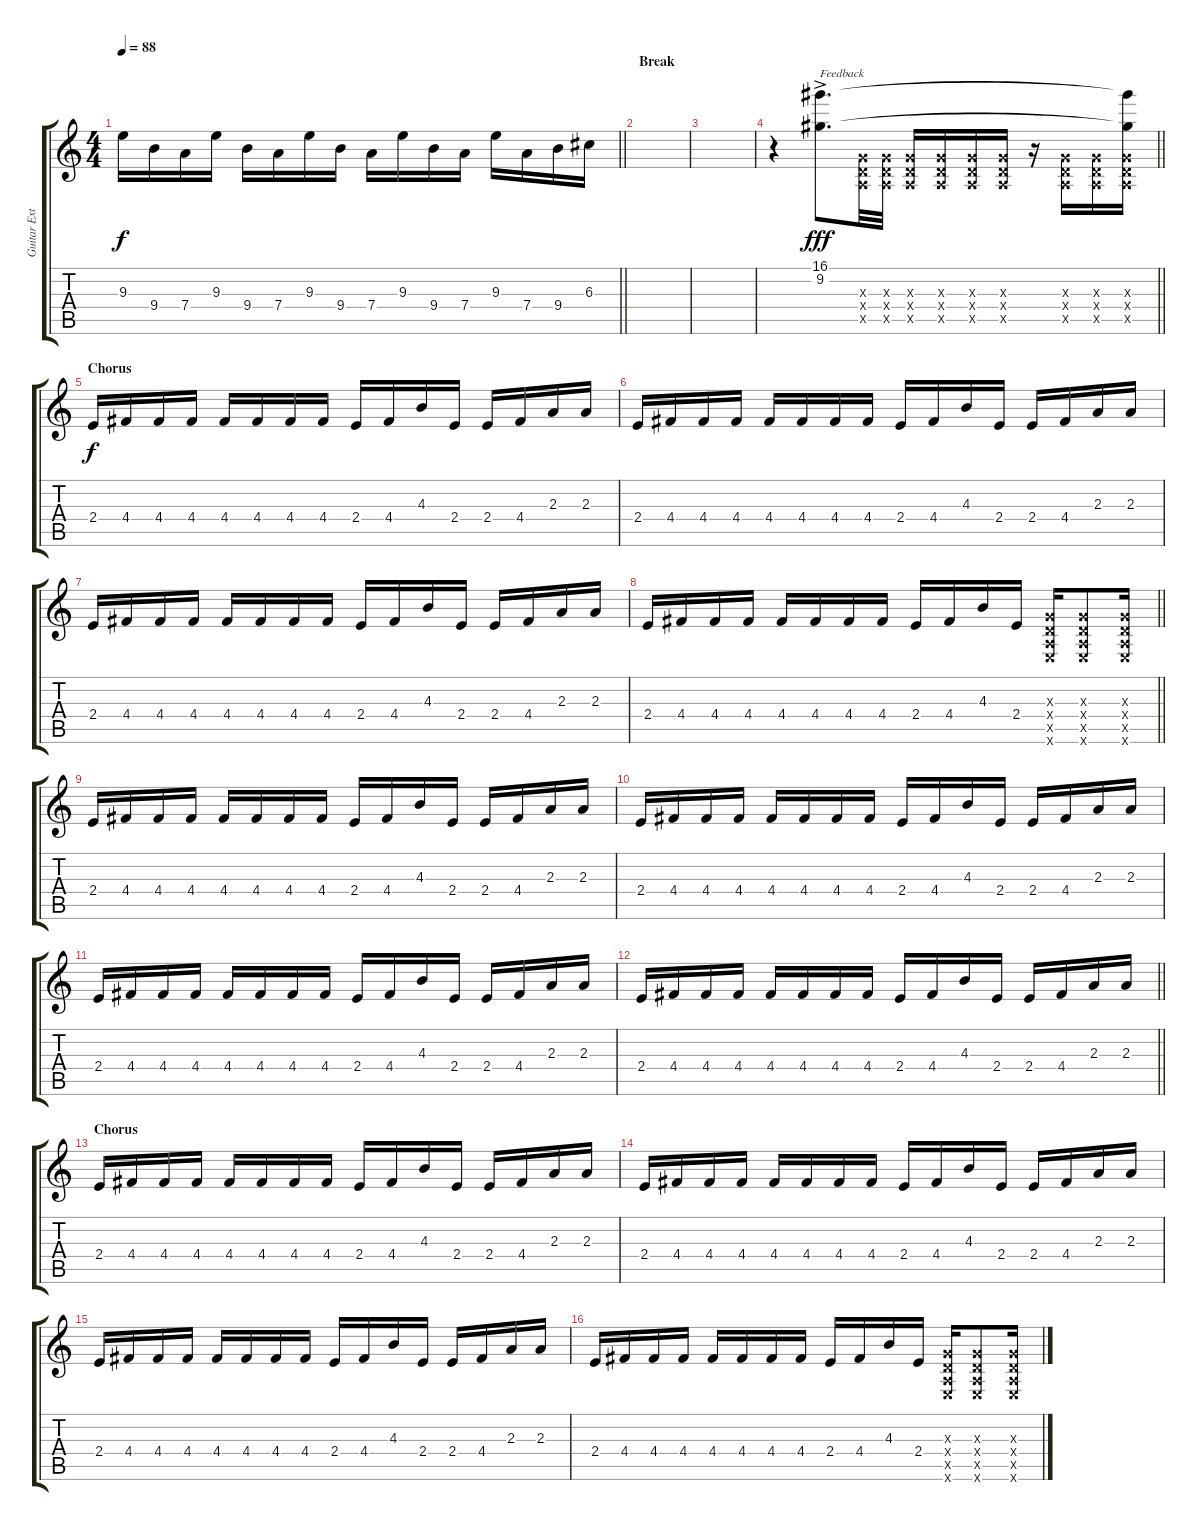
\track ("Guitar Extra" "Guitar Ext") {instrument overdrivenguitar}
\staff {score tabs}
\tuning (E4 B3 G3 D3 A2 E2) {hide}
\ts (4 4)
\tempo 88
\clef g2
\barLineRight lightlight
\ks c
9.3.16{dy f} 9.4.16 7.4.16 9.3.16 9.4.16 7.4.16 9.3.16 9.4.16 7.4.16 9.3.16 9.4.16 7.4.16 9.3.16 7.4.16 9.4.16 6.3.16 |
\section ("" "Break")
|
|
\barLineRight lightlight
r.4{volume 2 instrument overdrivenguitar} (16.1 9.2{ac}).8{d txt "Feedback" dy fff volume 11} (0.3{x} 0.4{x} 0.5{x}).32 (0.3{x} 0.4{x} 0.5{x}).32 (0.3{x} 0.4{x} 0.5{x}).16 (0.3{x} 0.4{x} 0.5{x}).16 (0.3{x} 0.4{x} 0.5{x}).16 (0.3{x} 0.4{x} 0.5{x}).16 r.16 (0.3{x} 0.4{x} 0.5{x}).16 (0.3{x} 0.4{x} 0.5{x}).16 (16.1{t} 9.2{t} 0.3{x} 0.4{x} 0.5{x}).16 |
\section ("" "Chorus")
2.4.16{dy f volume 9 balance 5 instrument overdrivenguitar} 4.4.16 4.4.16 4.4.16 4.4.16 4.4.16 4.4.16 4.4.16 2.4.16 4.4.16 4.3.16 2.4.16 2.4.16 4.4.16 2.3.16 2.3.16 |
2.4.16 4.4.16 4.4.16 4.4.16 4.4.16 4.4.16 4.4.16 4.4.16 2.4.16 4.4.16 4.3.16 2.4.16 2.4.16 4.4.16 2.3.16 2.3.16 |
2.4.16 4.4.16 4.4.16 4.4.16 4.4.16 4.4.16 4.4.16 4.4.16 2.4.16 4.4.16 4.3.16 2.4.16 2.4.16 4.4.16 2.3.16 2.3.16 |
\barLineRight lightlight
2.4.16 4.4.16 4.4.16 4.4.16 4.4.16 4.4.16 4.4.16 4.4.16 2.4.16 4.4.16 4.3.16 2.4.16 (0.3{x} 0.4{x} 0.5{x} 0.6{x}).16 (0.3{x} 0.4{x} 0.5{x} 0.6{x}).8 (0.3{x} 0.4{x} 0.5{x} 0.6{x}).16 |
2.4.16 4.4.16 4.4.16 4.4.16 4.4.16 4.4.16 4.4.16 4.4.16 2.4.16 4.4.16 4.3.16 2.4.16 2.4.16 4.4.16 2.3.16 2.3.16 |
2.4.16 4.4.16 4.4.16 4.4.16 4.4.16 4.4.16 4.4.16 4.4.16 2.4.16 4.4.16 4.3.16 2.4.16 2.4.16 4.4.16 2.3.16 2.3.16 |
2.4.16 4.4.16 4.4.16 4.4.16 4.4.16 4.4.16 4.4.16 4.4.16 2.4.16 4.4.16 4.3.16 2.4.16 2.4.16 4.4.16 2.3.16 2.3.16 |
\barLineRight lightlight
2.4.16 4.4.16 4.4.16 4.4.16 4.4.16 4.4.16 4.4.16 4.4.16 2.4.16 4.4.16 4.3.16 2.4.16 2.4.16 4.4.16 2.3.16 2.3.16 |
\section ("" "Chorus")
2.4.16 4.4.16 4.4.16 4.4.16 4.4.16 4.4.16 4.4.16 4.4.16 2.4.16 4.4.16 4.3.16 2.4.16 2.4.16 4.4.16 2.3.16 2.3.16 |
2.4.16 4.4.16 4.4.16 4.4.16 4.4.16 4.4.16 4.4.16 4.4.16 2.4.16 4.4.16 4.3.16 2.4.16 2.4.16 4.4.16 2.3.16 2.3.16 |
2.4.16 4.4.16 4.4.16 4.4.16 4.4.16 4.4.16 4.4.16 4.4.16 2.4.16 4.4.16 4.3.16 2.4.16 2.4.16 4.4.16 2.3.16 2.3.16 |
2.4.16 4.4.16 4.4.16 4.4.16 4.4.16 4.4.16 4.4.16 4.4.16 2.4.16 4.4.16 4.3.16 2.4.16 (0.3{x} 0.4{x} 0.5{x} 0.6{x}).16 (0.3{x} 0.4{x} 0.5{x} 0.6{x}).8 (0.3{x} 0.4{x} 0.5{x} 0.6{x}).16
